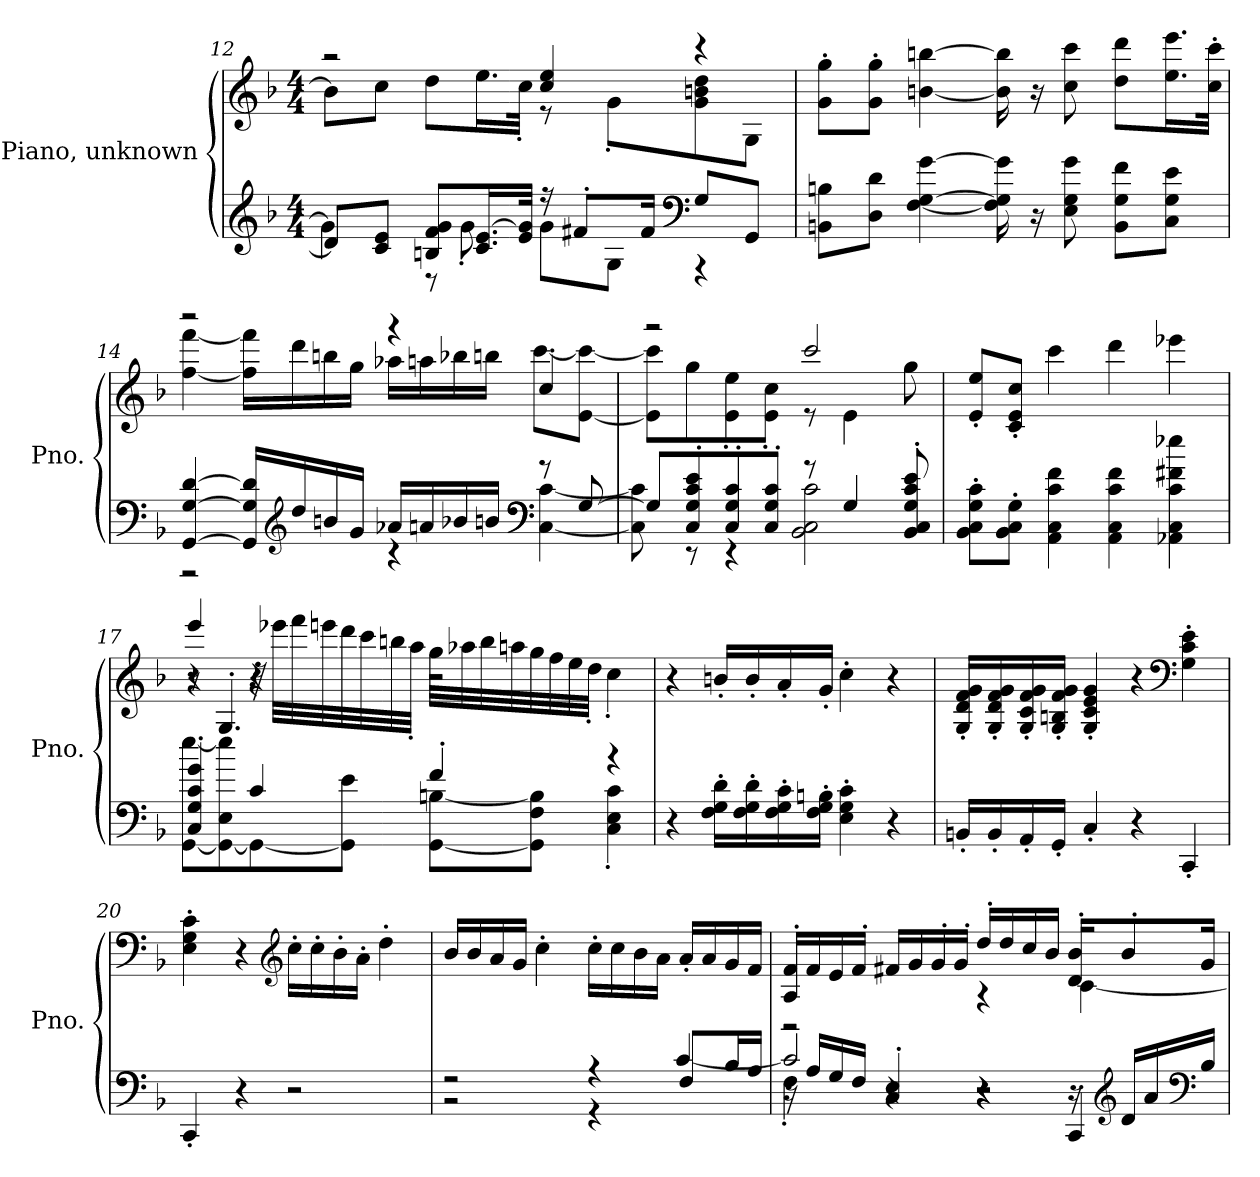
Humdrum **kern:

**kern	**kern
*part1	*part1
*staff2	*staff1
*I"Piano, unknown	*
*I'Pno.	*
*clefG2	*clefG2
*k[b-]	*k[b-]
*M4/4	*M4/4
=12	=12
*^	*^
8d/L]	4g\]	2r	8b\L]
8c/ 8e/J	.	.	8cc\J
8Bn/ 8f/ 8g/L	8r	.	8dd\L
16.c/ [16.e/L	8g'\	.	16.ee\L
32e/] 32g/JJk	.	.	32cc'\JJk
16r	8g\L	4cc/ 4ee/	8r
8f#X'/L	.	.	.
.	8G\J	.	8g'\L
16f#/Jk	.	.	.
*clefF4	*	*	*
8G/L	4r	4r	8g\ 8bn\ 8dd\
8GG/J	.	.	8G\J
*v	*v	*	*
*	*v	*v
=13	=13
8BBn\ 8Bn\L	8g\' 8gg\'L
8D\ 8d\J	8g\' 8gg\'J
[4F\ [4G\ [4g\	[4bn\ [4bbn\
16F\] 16G\] 16g\]	16b\] 16bb\]
16r	16r
8E\ 8G\ 8g\	8cc\ 8ccc\
8BB\ 8G\ 8f\L	8dd\ 8ddd\L
8C\ 8G\ 8e\J	16.ee\ 16.eee\L
.	32cc\' 32ccc\'JJk
!!LO:PB:g=z
=14	=14
*^	*^
[4GG/ [4G/ [4d/	2r	2r	[4ff\ [4fff\
16GG/] 16G/] 16d/]LL	.	.	16ff\] 16fff\]LL
*clefG2	*	*	*
16dd/	.	.	16ddd\
16bn/	.	.	16bbn\
16g/JJ	.	.	16gg\JJ
16a-X/LL	4r	4r	16aa-X\LL
16an/	.	.	16aan\
16b-X/	.	.	16bb-X\
16bn/JJ	.	.	16bbn\JJ
*clefF4	*	*	*
8r	[4C\ [4c\	4cc'/	[8ccc\L
[8G/	.	.	[8e\ 8ccc\_J
=15	=15	=15	=15
8G/L]	8C\] 8c\]	2r	8e\] 8ccc\]L
8C/' 8G/' 8c/' 8e/'	8r	.	8gg\
8C/' 8G/' 8c/'	4r	.	8e\' 8ee\'
8C/' 8G/' 8c/'J	.	.	8e\' 8cc\'J
8r	2BB-\ 2C\ 2c\	2ccc/	8r
4G/	.	.	4e\
8BB-/' 8C/' 8G/' 8c/' 8e/'	.	.	8gg\
*v	*v	*	*
*	*v	*v
=16	=16
8BB-\' 8C\' 8G\' 8c\'L	8e/' 8ee/'L
8BB-\' 8C\' 8G\'J	8c/' 8e/' 8cc/'J
4AA\ 4C\ 4c\ 4f\	4ccc\
4AA\ 4C\ 4c\ 4f\	4ddd\
4AA-X\ 4C\ 4c\ 4f#X\ 4ee-X\	4eee-X\
!!LO:LB:g=z
=17	=17
*^	*^
*	*	*	*^
4C/' 4G/' 4c/' 4g/'	[8GG\ [8ee\L	4eee/	4r	8r
.	8GG\_ 8E\ 8ee\]	.	.	4.G'/
4c/	8GG\_	4r	32r	.
.	.	.	32eee-X\LLL	.
.	.	.	32fff\	.
.	.	.	32eeen\	.
.	8GG\] 8e\J	.	32ddd\	.
.	.	.	32ccc\	.
.	.	.	32bbn\	.
.	.	.	32aa'\JJJ	.
4f'/	[8GG\ [8Bn\L	2r	32gg\LLL	2r
.	.	.	32aa-X\	.
.	.	.	32bb\	.
.	.	.	32aan\	.
.	8GG\] 8F\ 8B\]J	.	32gg\	.
.	.	.	32ff\	.
.	.	.	32ee\	.
.	.	.	32dd'\JJJ	.
4r	4C\' 4E\' 4c\'	.	4cc'\	.
*v	*v	*	*	*
*	*v	*v	*v
=18	=18
4r	4r
16F\' 16G\' 16d\'LL	16bn'/LL
16F\' 16G\' 16d\'	16b'/
16F\' 16G\' 16c\'	16a'/
16F\' 16G\' 16Bn\'JJ	16g'/JJ
4E\' 4G\' 4c\'	4cc'\
4r	4r
!!LO:LB:g=z
=19	=19
16BBn'/LL	16G/' 16d/' 16f/' 16g/'LL
16BB'/	16G/' 16d/' 16f/' 16g/'
16AA'/	16G/' 16c/' 16f/' 16g/'
16GG'/JJ	16G/' 16Bn/' 16f/' 16g/'JJ
4C'/	4G/' 4c/' 4e/' 4g/'
4r	4r
*	*clefF4
4CC'/	4G\' 4c\' 4e\'
=20	=20
4CC'/	4E\' 4G\' 4c\'
4r	4r
*	*clefG2
2r	16cc'\LL
.	16cc'\
.	16b-'\
.	16a'\JJ
.	4dd'\
=21	=21
*^	*
2r	2r	16b-/LL
.	.	16b-/
.	.	16a/
.	.	16g/JJ
.	.	4cc'\
4r	4r	16cc'\LL
.	.	16cc\
.	.	16b-\
.	.	16a\JJ
8F/L	[4c/	16a'/LL
.	.	16a/
16B-/L	.	16g/
16A/JJ	.	16f/JJ
!!LO:LB:g=z
=22	=22	=22
*	*^	*^
16r	4F'\	2c/]	16A/' 16f/'LL	2r
16A/LL	.	.	16f/	.
16G/	.	.	16e/	.
16F/JJ	.	.	16f'/JJ	.
4C/' 4E/'	4r	.	16f#X/LL	.
.	.	.	16g/	.
.	.	.	16g'/	.
.	.	.	16g'/JJ	.
4r	2r	4r	16dd'/LL	4r
.	.	.	16dd/	.
.	.	.	16cc/	.
.	.	.	16b-/JJ	.
16r	.	4CC'/	16d/' 16b-/'KL	[4c\
*clefG2	*	*	*	*
16d/LL	.	.	8b-'/	.
16a/	.	.	.	.
*clefF4	*	*	*	*
16B-/JJ	.	.	16g/Jk	.
*v	*v	*v	*	*
*	*v	*v
=	=
*-	*-
